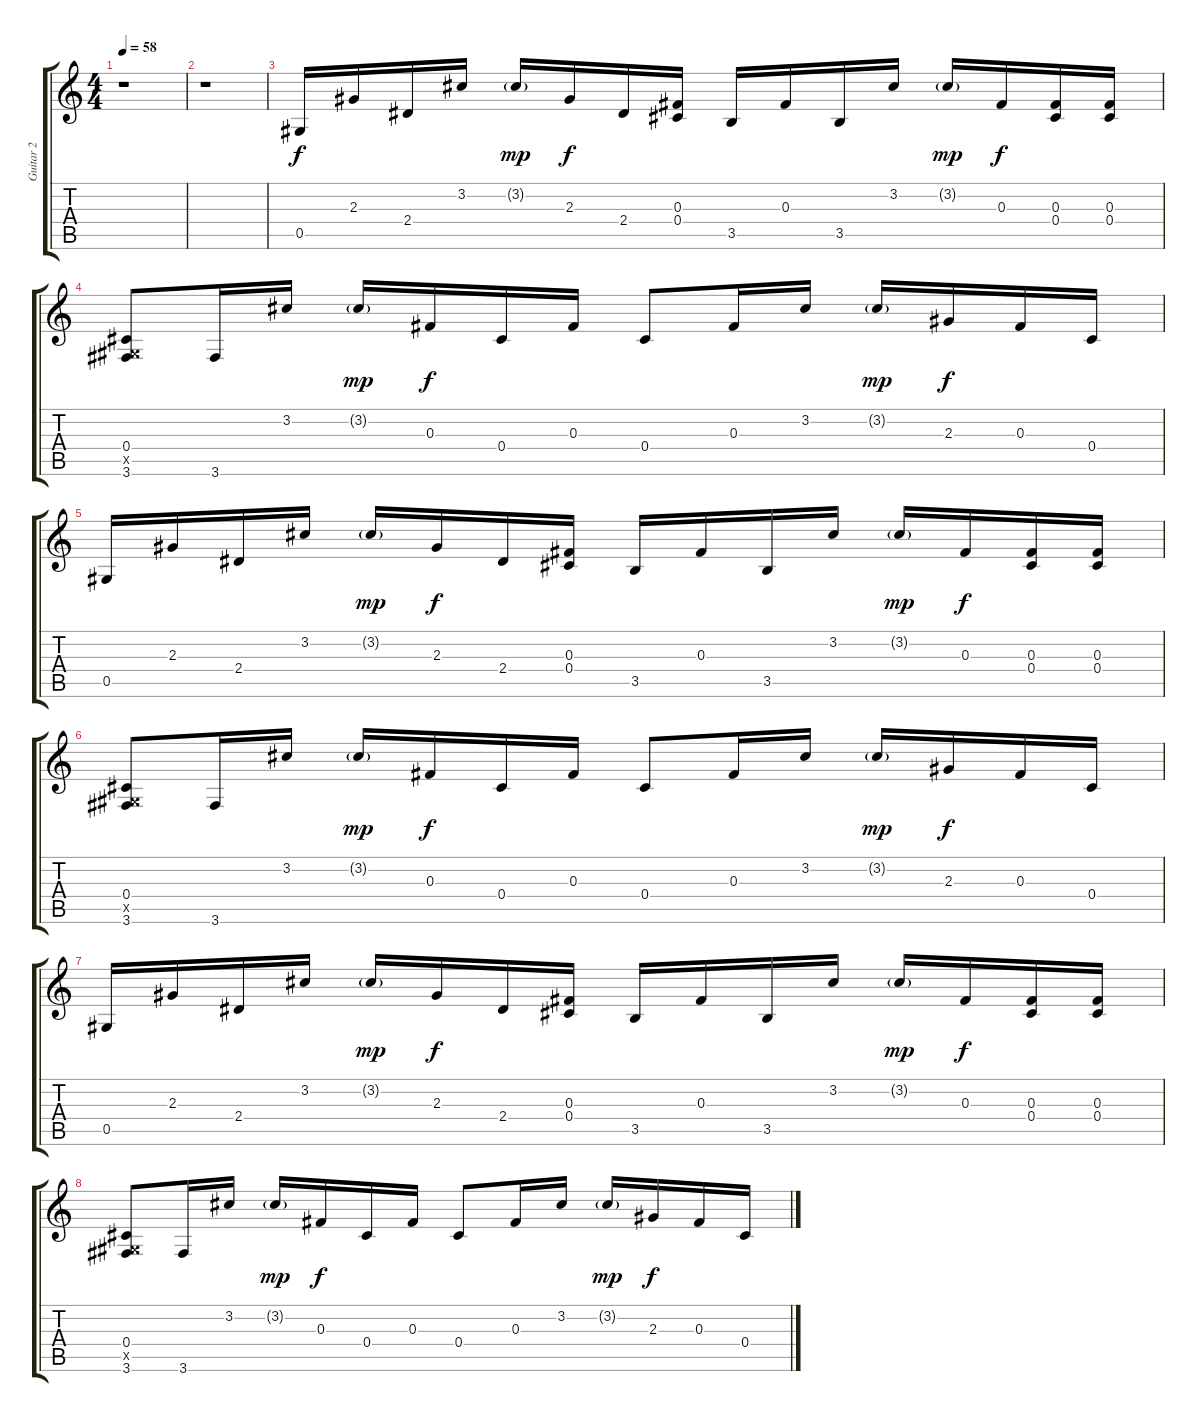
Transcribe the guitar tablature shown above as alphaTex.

\track ("Guitar 2" "Guitar 2") {instrument acousticguitarsteel}
\staff {score tabs}
\tuning (Eb4 Bb3 Gb3 Db3 Ab2 Eb2) {hide}
\ts (4 4)
\tempo 58
\clef g2
\ks c
r.1{dy f instrument acousticguitarsteel} |
r.1 |
0.5.16 2.3.16 2.4.16 3.2.16 3.2{g}.16{dy mp} 2.3.16{dy f} 2.4.16 (0.3 0.4).16 3.5.16 0.3.16 3.5.16 3.2.16 3.2{g}.16{dy mp} 0.3.16{dy f} (0.3 0.4).16 (0.3 0.4).16 |
(0.4 0.5{x} 3.6).8 3.6.16 3.2.16 3.2{g}.16{dy mp} 0.3.16{dy f} 0.4.16 0.3.16 0.4.8 0.3.16 3.2.16 3.2{g}.16{dy mp} 2.3.16{dy f} 0.3.16 0.4.16 |
0.5.16 2.3.16 2.4.16 3.2.16 3.2{g}.16{dy mp} 2.3.16{dy f} 2.4.16 (0.3 0.4).16 3.5.16 0.3.16 3.5.16 3.2.16 3.2{g}.16{dy mp} 0.3.16{dy f} (0.3 0.4).16 (0.3 0.4).16 |
(0.4 0.5{x} 3.6).8 3.6.16 3.2.16 3.2{g}.16{dy mp} 0.3.16{dy f} 0.4.16 0.3.16 0.4.8 0.3.16 3.2.16 3.2{g}.16{dy mp} 2.3.16{dy f} 0.3.16 0.4.16 |
0.5.16 2.3.16 2.4.16 3.2.16 3.2{g}.16{dy mp} 2.3.16{dy f} 2.4.16 (0.3 0.4).16 3.5.16 0.3.16 3.5.16 3.2.16 3.2{g}.16{dy mp} 0.3.16{dy f} (0.3 0.4).16 (0.3 0.4).16 |
(0.4 0.5{x} 3.6).8 3.6.16 3.2.16 3.2{g}.16{dy mp} 0.3.16{dy f} 0.4.16 0.3.16 0.4.8 0.3.16 3.2.16 3.2{g}.16{dy mp} 2.3.16{dy f} 0.3.16 0.4.16
